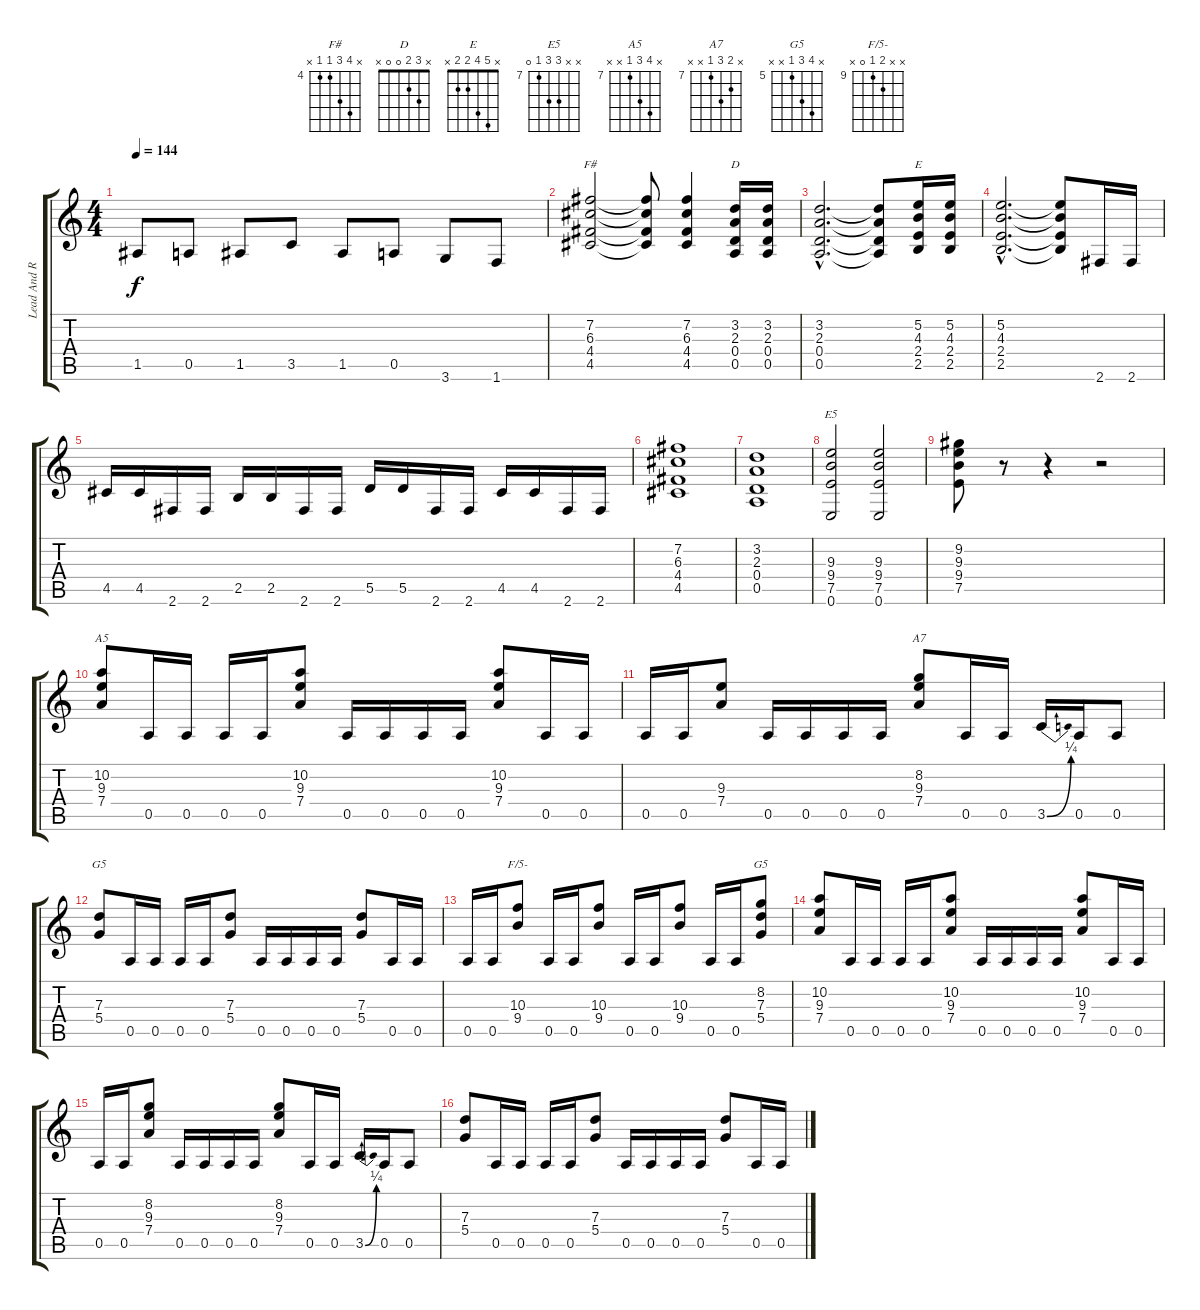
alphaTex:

\track ("Lead And Rhythm Guitar" "Lead And R") {instrument overdrivenguitar}
\staff {score tabs}
\tuning (E4 B3 G3 D3 A2 E2) {hide}
\chord ("F#" x 7 6 4 4 x) {firstfret 4}
\chord ("D" x 3 2 0 0 x)
\chord ("E" x 5 4 2 2 x)
\chord ("E5" x x 9 9 7 0) {firstfret 7}
\chord ("A5" x 10 9 7 x x) {firstfret 7}
\chord ("A7" x 8 9 7 x x) {firstfret 7}
\chord ("G5" x x 7 5 x x) {firstfret 5}
\chord ("F/5-" x x 10 9 0 x) {firstfret 9}
\chord ("G5" x 8 7 5 x x) {firstfret 5}
\ts (4 4)
\tempo 144
\clef g2
\ks c
1.5.8{dy f} 0.5.8 1.5.8 3.5.8 1.5.8 0.5.8 3.6.8 1.6.8 |
(7.2 6.3 4.4 4.5).2{ch "F#"} (7.2{t} 6.3{t} 4.4{t} 4.5{t}).8 (7.2 6.3 4.4 4.5).4 (3.2 2.3 0.4 0.5).16{ch "D"} (3.2 2.3 0.4 0.5).16 |
(3.2{hac} 2.3{hac} 0.4{hac} 0.5{hac}).2{d} (3.2{t} 2.3{t} 0.4{t} 0.5{t}).8 (5.2 4.3 2.4 2.5).16{ch "E"} (5.2 4.3 2.4 2.5).16 |
(5.2{hac} 4.3{hac} 2.4{hac} 2.5{hac}).2{d} (5.2{t} 4.3{t} 2.4{t} 2.5{t}).8 2.6.16 2.6.16 |
4.5.16 4.5.16 2.6.16 2.6.16 2.5.16 2.5.16 2.6.16 2.6.16 5.5.16 5.5.16 2.6.16 2.6.16 4.5.16 4.5.16 2.6.16 2.6.16 |
(7.2 6.3 4.4 4.5).1 |
(3.2 2.3 0.4 0.5).1 |
(9.3 9.4 7.5 0.6).2{ch "E5"} (9.3 9.4 7.5 0.6).2 |
(9.2 9.3 9.4 7.5).8 r.8 r.4 r.2 |
(10.2 9.3 7.4).8{ch "A5"} 0.5.16 0.5.16 0.5.16 0.5.16 (10.2 9.3 7.4).8 0.5.16 0.5.16 0.5.16 0.5.16 (10.2 9.3 7.4).8 0.5.16 0.5.16 |
0.5.16 0.5.16 (9.3 7.4).8 0.5.16 0.5.16 0.5.16 0.5.16 (8.2 9.3 7.4).8{ch "A7"} 0.5.16 0.5.16 3.5{be (bend 0 0 60 1)}.16 0.5.16 0.5.8 |
(7.3 5.4).8{ch "G5"} 0.5.16 0.5.16 0.5.16 0.5.16 (7.3 5.4).8 0.5.16 0.5.16 0.5.16 0.5.16 (7.3 5.4).8 0.5.16 0.5.16 |
0.5.16 0.5.16 (10.3 9.4).8{ch "F/5-"} 0.5.16 0.5.16 (10.3 9.4).8 0.5.16 0.5.16 (10.3 9.4).8 0.5.16 0.5.16 (8.2 7.3 5.4).8{ch "G5"} |
(10.2 9.3 7.4).8 0.5.16 0.5.16 0.5.16 0.5.16 (10.2 9.3 7.4).8 0.5.16 0.5.16 0.5.16 0.5.16 (10.2 9.3 7.4).8 0.5.16 0.5.16 |
0.5.16 0.5.16 (8.2 9.3 7.4).8 0.5.16 0.5.16 0.5.16 0.5.16 (8.2 9.3 7.4).8 0.5.16 0.5.16 3.5{be (bend 0 0 60 1)}.16 0.5.16 0.5.8 |
(7.3 5.4).8 0.5.16 0.5.16 0.5.16 0.5.16 (7.3 5.4).8 0.5.16 0.5.16 0.5.16 0.5.16 (7.3 5.4).8 0.5.16 0.5.16
